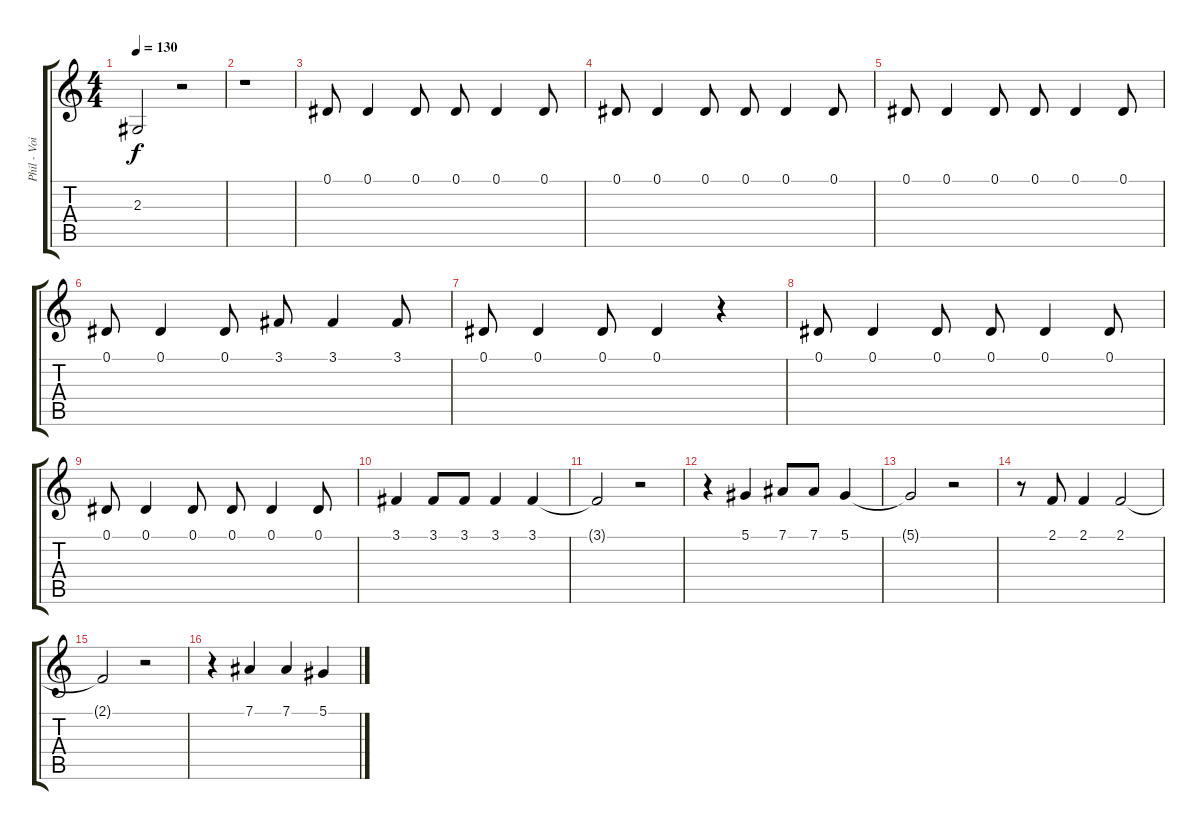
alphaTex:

\track ("Phil - Voice" "Phil - Voi") {instrument lead2sawtooth}
\staff {score tabs}
\tuning (Eb4 Bb3 Gb3 Db3 Ab2 Eb2) {hide}
\ts (4 4)
\tempo 130
\clef g2
\ks c
2.3{t}.2{dy f} r.2 |
r.1 |
0.1.8 0.1.4 0.1.8 0.1.8 0.1.4 0.1.8 |
0.1.8 0.1.4 0.1.8 0.1.8 0.1.4 0.1.8 |
0.1.8 0.1.4 0.1.8 0.1.8 0.1.4 0.1.8 |
0.1.8 0.1.4 0.1.8 3.1.8 3.1.4 3.1.8 |
0.1.8 0.1.4 0.1.8 0.1.4 r.4 |
0.1.8 0.1.4 0.1.8 0.1.8 0.1.4 0.1.8 |
0.1.8 0.1.4 0.1.8 0.1.8 0.1.4 0.1.8 |
3.1.4 3.1.8 3.1.8 3.1.4 3.1.4 |
3.1{t}.2 r.2 |
r.4 5.1.4 7.1.8 7.1.8 5.1.4 |
5.1{t}.2 r.2 |
r.8 2.1.8 2.1.4 2.1.2 |
2.1{t}.2 r.2 |
r.4 7.1.4 7.1.4 5.1.4
